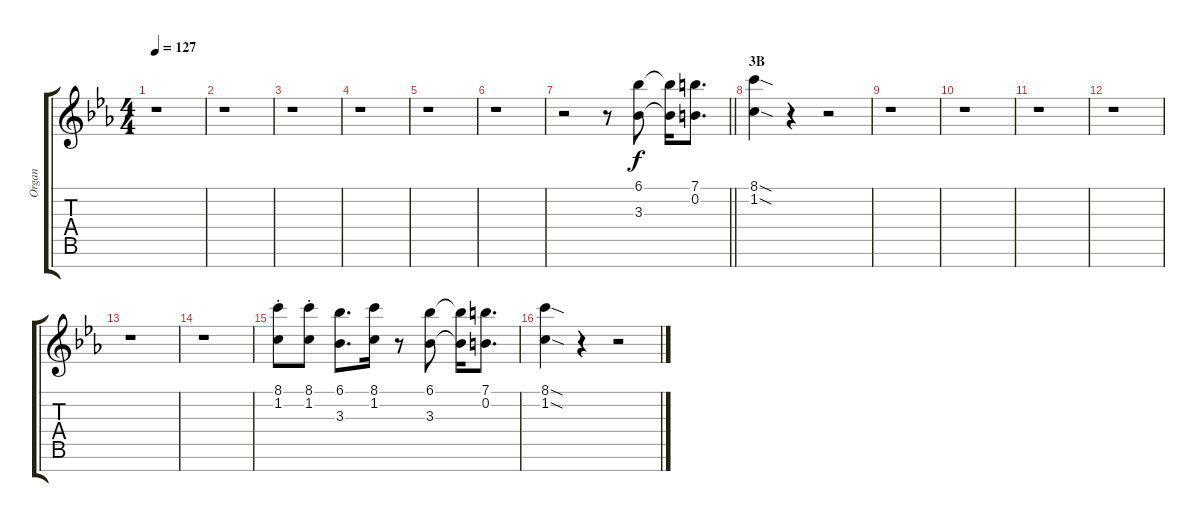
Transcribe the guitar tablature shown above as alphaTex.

\track ("Organ" "Organ") {instrument rockorgan}
\staff {score tabs}
\tuning (E5 B4 G4 D4 A3 E3 B2) {hide}
\ts (4 4)
\tempo 127
\clef g2
\ks eb
r.1{dy f} |
r.1 |
r.1 |
r.1 |
r.1 |
r.1 |
\barLineRight lightlight
r.2 r.8 (6.1 3.3).8 (6.1{t} 3.3{t}).16 (7.1 0.2).8{d} |
\section ("" "3B")
(8.1{sod} 1.2{sod}).4 r.4 r.2 |
r.1 |
r.1 |
r.1 |
r.1 |
r.1 |
r.1 |
(8.1{st} 1.2{st}).8 (8.1{st} 1.2{st}).8 (6.1 3.3).8{d} (8.1 1.2).16 r.8 (6.1 3.3).8 (6.1{t} 3.3{t}).16 (7.1 0.2).8{d} |
(8.1{sod} 1.2{sod}).4 r.4 r.2
